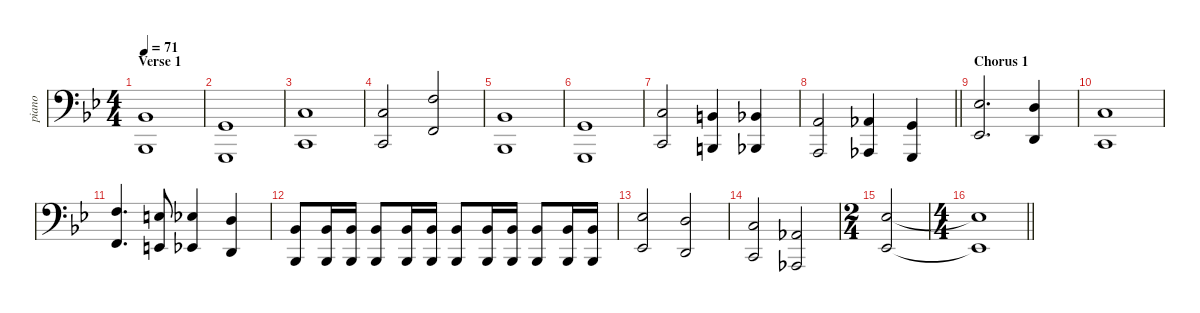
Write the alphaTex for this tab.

\defaultSystemsLayout 8
\hideDynamics
\bracketExtendMode nobrackets
\otherSystemsTrackNameOrientation horizontal
\track ("Piano (LH)-show" "piano") {mute instrument acousticgrandpiano}
\staff {score}
\tuning (F2 C2 F1 C1 F0 C0)
\ts (4 4)
\section ("" "Verse 1")
\tempo 71
\clef f4
\ks gminor
(5.1{acc b} 5.3{acc b}).1{dy f beam Up} |
(2.1{acc forcenatural} 2.3{acc forcenatural}).1{beam Up} |
(7.1{acc forcenatural} 0.2{acc forcenatural}).1{beam Up} |
(7.1{acc forcenatural} 0.2{acc forcenatural}).2{beam Up} (12.1{acc forcenatural} 12.3{acc forcenatural}).2{beam Up} |
(10.2{acc b} 10.4{acc b}).1{beam Up} |
(7.2{acc forcenatural} 7.4{acc forcenatural}).1{beam Up} |
(7.1{acc forcenatural} 7.3{acc forcenatural}).2{beam Up} (6.1{acc forcenatural} 6.3{acc forcenatural}).4{beam Up} (5.1{acc b} 5.3{acc b}).4{beam Up} |
\barLineRight lightlight
(4.1{acc forcenatural} 4.3{acc forcenatural}).2{beam Up} (3.1{acc b} 3.3{acc b}).4{beam Up} (2.1{acc forcenatural} 2.3{acc forcenatural}).4{beam Up} |
\section ("" "Chorus 1")
(10.1{acc b} 10.3{acc b}).2{d beam Up} (9.1{acc forcenatural} 9.3{acc forcenatural}).4{beam Up} |
(7.1{acc forcenatural} 7.3{acc forcenatural}).1{beam Up} |
(12.1{acc forcenatural} 12.3{acc forcenatural}).4{d beam Up} (11.1{acc forcenatural} 11.3{acc forcenatural}).8{beam Up} (10.1{acc b} 10.3{acc b}).4{beam Up} (9.1{acc forcenatural} 9.3{acc forcenatural}).4{beam Up} |
(10.2{acc b} 10.4{acc b}).8{beam Up} (10.2{acc b} 10.4{acc b}).16{beam Up} (10.2{acc b} 10.4{acc b}).16{beam Up} (10.2{acc b} 10.4{acc b}).8{beam Up} (10.2{acc b} 10.4{acc b}).16{beam Up} (10.2{acc b} 10.4{acc b}).16{beam Up} (10.2{acc b} 10.4{acc b}).8{beam Up} (10.2{acc b} 10.4{acc b}).16{beam Up} (10.2{acc b} 10.4{acc b}).16{beam Up} (10.2{acc b} 10.4{acc b}).8{beam Up} (10.2{acc b} 10.4{acc b}).16{beam Up} (10.2{acc b} 10.4{acc b}).16{beam Up} |
(10.1{acc b} 10.3{acc b}).2{beam Up} (9.1{acc forcenatural} 9.3{acc forcenatural}).2{beam Up} |
(7.1{acc forcenatural} 7.3{acc forcenatural}).2{beam Up} (8.2{acc b} 8.4{acc b}).2{beam Up} |
\ts (2 4)
(10.1{acc b} 10.3{acc b}).2{dy mp beam Up} |
\ts (4 4)
\barLineRight lightlight
(10.1{t acc b} 10.3{t acc b}).1{beam Up}
